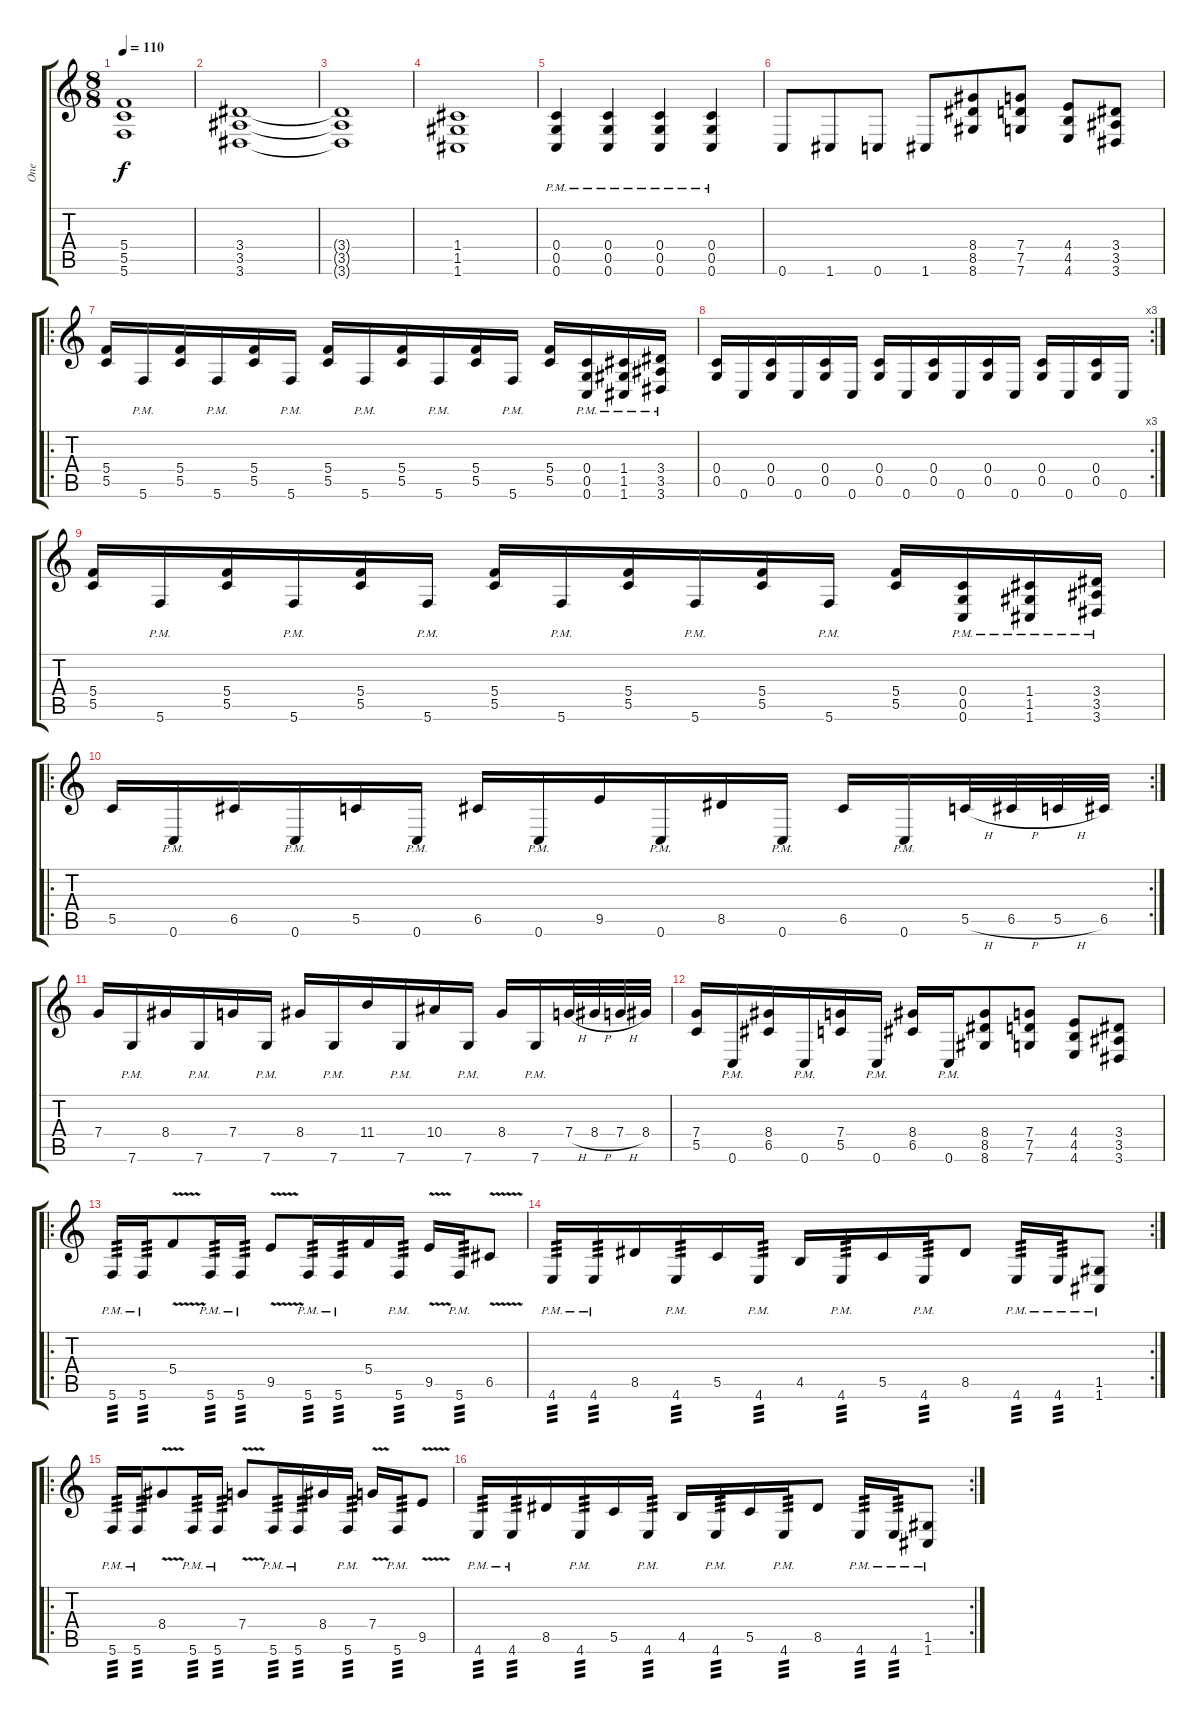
\track ("One" "One") {instrument distortionguitar}
\staff {score tabs}
\tuning (D4 A3 F3 C3 G2 C2) {hide}
\ts (8 8)
\tempo 110
\clef g2
\ks c
(5.4{t} 5.5{t} 5.6{t}).1{dy f} |
(3.4 3.5 3.6).1 |
(3.4{t} 3.5{t} 3.6{t}).1 |
(1.4 1.5 1.6).1 |
(0.4{pm} 0.5{pm} 0.6{pm}).4 (0.4{pm} 0.5{pm} 0.6{pm}).4 (0.4{pm} 0.5{pm} 0.6{pm}).4 (0.4{pm} 0.5{pm} 0.6{pm}).4 |
0.6.8 1.6.8 0.6.8 1.6.8 (8.4 8.5 8.6).8 (7.4 7.5 7.6).8 (4.4 4.5 4.6).8 (3.4 3.5 3.6).8 |
\ro
(5.4 5.5).16 5.6{pm}.16 (5.4 5.5).16 5.6{pm}.16 (5.4 5.5).16 5.6{pm}.16 (5.4 5.5).16 5.6{pm}.16 (5.4 5.5).16 5.6{pm}.16 (5.4 5.5).16 5.6{pm}.16 (5.4 5.5).16 (0.4{pm} 0.5{pm} 0.6{pm}).16 (1.4{pm} 1.5{pm} 1.6{pm}).16 (3.4{pm} 3.5{pm} 3.6{pm}).16 |
\rc 3
(0.4 0.5).16 0.6.16 (0.4 0.5).16 0.6.16 (0.4 0.5).16 0.6.16 (0.4 0.5).16 0.6.16 (0.4 0.5).16 0.6.16 (0.4 0.5).16 0.6.16 (0.4 0.5).16 0.6.16 (0.4 0.5).16 0.6.16 |
(5.4 5.5).16 5.6{pm}.16 (5.4 5.5).16 5.6{pm}.16 (5.4 5.5).16 5.6{pm}.16 (5.4 5.5).16 5.6{pm}.16 (5.4 5.5).16 5.6{pm}.16 (5.4 5.5).16 5.6{pm}.16 (5.4 5.5).16 (0.4{pm} 0.5{pm} 0.6{pm}).16 (1.4{pm} 1.5{pm} 1.6{pm}).16 (3.4{pm} 3.5{pm} 3.6{pm}).16 |
\ro
\rc 2
5.5.16 0.6{pm}.16 6.5.16 0.6{pm}.16 5.5.16 0.6{pm}.16 6.5.16 0.6{pm}.16 9.5.16 0.6{pm}.16 8.5.16 0.6{pm}.16 6.5.16 0.6{pm}.16 5.5{h}.32 6.5{h}.32 5.5{h}.32 6.5.32 |
7.4.16 7.6{pm}.16 8.4.16 7.6{pm}.16 7.4.16 7.6{pm}.16 8.4.16 7.6{pm}.16 11.4.16 7.6{pm}.16 10.4.16 7.6{pm}.16 8.4.16 7.6{pm}.16 7.4{h}.32 8.4{h}.32 7.4{h}.32 8.4.32 |
(7.4 5.5).16 0.6{pm}.16 (8.4 6.5).16 0.6{pm}.16 (7.4 5.5).16 0.6{pm}.16 (8.4 6.5).16 0.6{pm}.16 (8.4 8.5 8.6).8 (7.4 7.5 7.6).8 (4.4 4.5 4.6).8 (3.4 3.5 3.6).8 |
\ro
5.6{pm}.16{tp 3} 5.6{pm}.16{tp 3} 5.4{v}.8 5.6{pm}.16{tp 3} 5.6{pm}.16{tp 3} 9.5{v}.8 5.6{pm}.16{tp 3} 5.6{pm}.16{tp 3} 5.4.16 5.6{pm}.16{tp 3} 9.5{v}.16 5.6{pm}.16{tp 3} 6.5{v}.8 |
\rc 2
4.6{pm}.16{tp 3} 4.6{pm}.16{tp 3} 8.5.16 4.6{pm}.16{tp 3} 5.5.16 4.6{pm}.16{tp 3} 4.5.16 4.6{pm}.16{tp 3} 5.5.16 4.6{pm}.16{tp 3} 8.5.8 4.6{pm}.16{tp 3} 4.6{pm}.16{tp 3} (1.5{pm} 1.6{pm}).8 |
\ro
5.6{pm}.16{tp 3} 5.6{pm}.16{tp 3} 8.4{v}.8 5.6{pm}.16{tp 3} 5.6{pm}.16{tp 3} 7.4{v}.8 5.6{pm}.16{tp 3} 5.6{pm}.16{tp 3} 8.4.16 5.6{pm}.16{tp 3} 7.4{v}.16 5.6{pm}.16{tp 3} 9.5{v}.8 |
\rc 2
4.6{pm}.16{tp 3} 4.6{pm}.16{tp 3} 8.5.16 4.6{pm}.16{tp 3} 5.5.16 4.6{pm}.16{tp 3} 4.5.16 4.6{pm}.16{tp 3} 5.5.16 4.6{pm}.16{tp 3} 8.5.8 4.6{pm}.16{tp 3} 4.6{pm}.16{tp 3} (1.5{pm} 1.6{pm}).8
